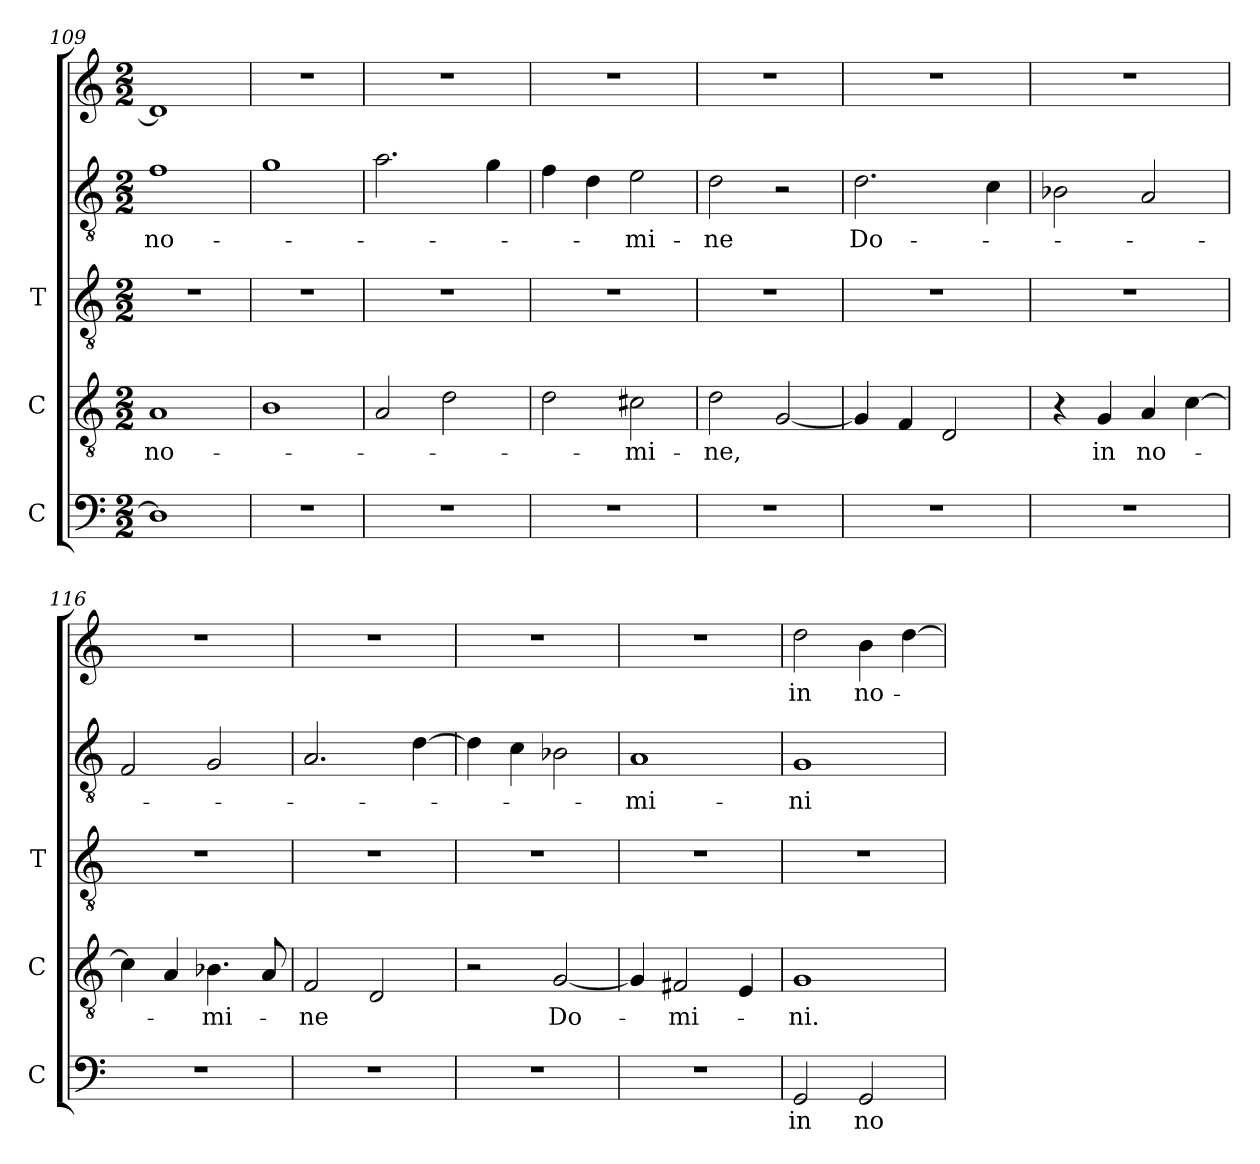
**kern	**text	**kern	**text	**kern	**kern	**text	**kern	**text
*part5	*part5	*part4	*part4	*part3	*part2	*part2	*part1	*part1
*staff5	*staff5	*staff4	*staff4	*staff3	*staff2	*staff2	*staff1	*staff1
*I"C	*	*I"C	*	*I"T	*	*	*	*
*I'C	*	*I'C	*	*I'T	*	*	*	*
*clefF4	*	*clefGv2	*	*clefGv2	*clefGv2	*	*clefG2	*
*k[]	*	*k[]	*	*k[]	*k[]	*	*k[]	*
*C:	*	*C:	*	*C:	*C:	*	*C:	*
*M2/2	*	*M2/2	*	*M2/2	*M2/2	*	*M2/2	*
=109	=109	=109	=109	=109	=109	=109	=109	=109
1D\]	.	1A/	no-	1r	1f/	no-	1d/]	.
=110	=110	=110	=110	=110	=110	=110	=110	=110
1r	.	1B\	.	1r	1g/	.	1r	.
!!LO:LB:g=z
=111	=111	=111	=111	=111	=111	=111	=111	=111
1r	.	2A/	.	1r	2.a\	.	1r	.
.	.	2d\	.	.	.	.	.	.
.	.	.	.	.	4g\	.	.	.
=112	=112	=112	=112	=112	=112	=112	=112	=112
*	*	*^	*	*	*	*	*	*
1r	.	2ryy	2d\	.	1r	4f\	.	1r	.
.	.	.	.	.	.	4d\	.	.	.
.	.	2c#X\	2ryy	-mi-	.	2e\	-mi-	.	.
*	*	*v	*v	*	*	*	*	*	*
=113	=113	=113	=113	=113	=113	=113	=113	=113
1r	.	2d\	-ne,	1r	2d\	-ne	1r	.
.	.	[2G/	.	.	2r	.	.	.
=114	=114	=114	=114	=114	=114	=114	=114	=114
1r	.	4G/]	.	1r	2.d\	Do-	1r	.
.	.	4F/	.	.	.	.	.	.
.	.	2D/	.	.	.	.	.	.
.	.	.	.	.	4c\	.	.	.
=115	=115	=115	=115	=115	=115	=115	=115	=115
1r	.	4r	.	1r	2B-X\	.	1r	.
.	.	4G/	in	.	.	.	.	.
.	.	4A/	no-	.	2A/	.	.	.
.	.	[4c\	.	.	.	.	.	.
=116	=116	=116	=116	=116	=116	=116	=116	=116
1r	.	4c\]	.	1r	2F/	.	1r	.
.	.	4A/	.	.	.	.	.	.
.	.	4.B-X\	-mi-	.	2G/	.	.	.
.	.	8A/	.	.	.	.	.	.
=117	=117	=117	=117	=117	=117	=117	=117	=117
1r	.	2F/	-ne	1r	2.A/	.	1r	.
.	.	2D/	.	.	.	.	.	.
.	.	.	.	.	[4d\	.	.	.
=118	=118	=118	=118	=118	=118	=118	=118	=118
1r	.	2r	.	1r	4d\]	.	1r	.
.	.	.	.	.	4c\	.	.	.
.	.	[2G/	Do-	.	2B-X\	.	.	.
!!LO:PB:g=z
=119	=119	=119	=119	=119	=119	=119	=119	=119
1r	.	4G/]	.	1r	1A/	-mi-	1r	.
.	.	2F#X/	-mi-	.	.	.	.	.
.	.	4E/	.	.	.	.	.	.
=120	=120	=120	=120	=120	=120	=120	=120	=120
2GG/	in	1G/	-ni.	1r	1G/	-ni	2dd\	in
2GG/	no-	.	.	.	.	.	4b\	no-
.	.	.	.	.	.	.	[4dd\	.
=	=	=	=	=	=	=	=	=
*-	*-	*-	*-	*-	*-	*-	*-	*-
